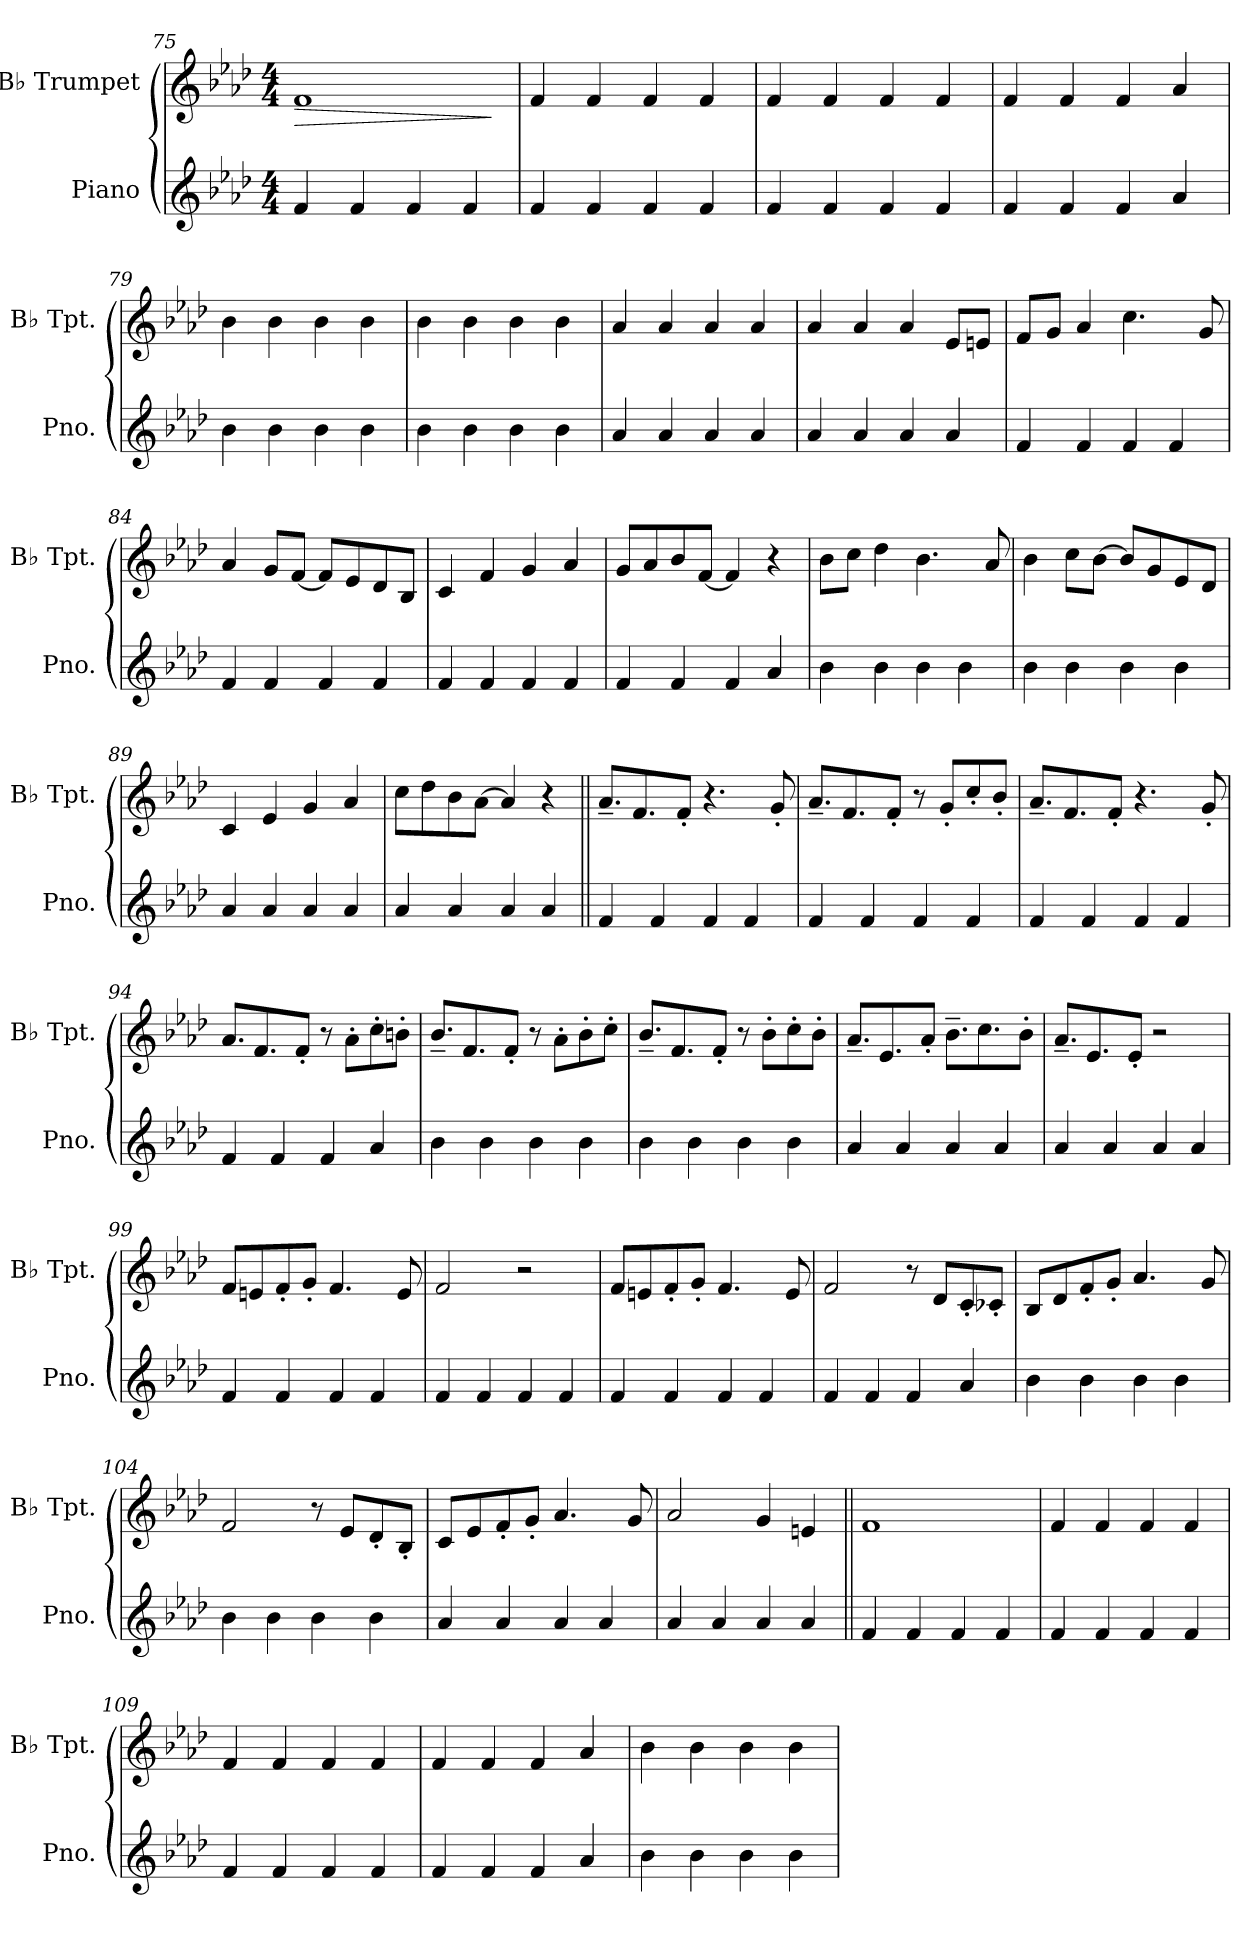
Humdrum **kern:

**kern	**kern	**dynam
*part2	*part1	*part1
*staff2	*staff1	*staff1
*I"Piano	*I"B♭ Trumpet	*
*I'Pno.	*I'B♭ Tpt.	*
*clefG2	*clefG2	*
*k[b-e-a-d-]	*k[b-e-a-d-]	*
*M4/4	*M4/4	*
=75	=75	=75
!	!	!LO:HP:b
4f	1f	>
4f	.	.
4f	.	.
4f	.	.
.	.	]
=76	=76	=76
4f	4f!	.
4f	4f!	.
4f	4f!	.
4f	4f!	.
=77	=77	=77
4f	4f!	.
4f	4f!	.
4f	4f!	.
4f	4f!	.
=78	=78	=78
4f	4f!	.
4f	4f!	.
4f	4f!	.
4a-	4a-!	.
=79	=79	=79
4b-	4b-!	.
4b-	4b-!	.
4b-	4b-!	.
4b-	4b-!	.
=80	=80	=80
4b-	4b-!	.
4b-	4b-!	.
4b-	4b-!	.
4b-	4b-!	.
=81	=81	=81
4a-	4a-!	.
4a-	4a-!	.
4a-	4a-!	.
4a-	4a-!	.
=82	=82	=82
4a-	4a-!	.
4a-	4a-!	.
4a-	4a-!	.
4a-	8e-L	.
.	8enJ	.
=83	=83	=83
4f	8fL	.
.	8gJ	.
4f	4a-	.
4f	4.cc	.
4f	.	.
.	8g	.
=84	=84	=84
4f	4a-	.
4f	8gL	.
.	[8fJ	.
4f	8fL]	.
.	8e-	.
4f	8d-	.
.	8B-J	.
=85	=85	=85
4f	4c	.
4f	4f	.
4f	4g	.
4f	4a-	.
=86	=86	=86
4f	8gL	.
.	8a-	.
4f	8b-	.
.	[8fJ	.
4f	4f]	.
4a-	4r	.
=87	=87	=87
4b-	8b-L	.
.	8ccJ	.
4b-	4dd-	.
4b-	4.b-	.
4b-	.	.
.	8a-	.
=88	=88	=88
4b-	4b-	.
4b-	8ccL	.
.	[8b-J	.
4b-	8b-L]	.
.	8g	.
4b-	8e-	.
.	8d-J	.
=89	=89	=89
4a-	4c	.
4a-	4e-	.
4a-	4g	.
4a-	4a-	.
=90	=90	=90
4a-	8ccL	.
.	8dd-	.
4a-	8b-	.
.	[8a-J	.
4a-	4a-]	.
4a-	4r	.
=91||	=91||	=91||
4f	8.a-~L	.
.	8.f	.
4f	.	.
.	8f'J	.
4f	4.r	.
4f	.	.
.	8g'	.
=92	=92	=92
4f	8.a-~L	.
.	8.f	.
4f	.	.
.	8f'J	.
4f	8r	.
.	8g'L	.
4f	8cc'	.
.	8b-'J	.
=93	=93	=93
4f	8.a-~L	.
.	8.f	.
4f	.	.
.	8f'J	.
4f	4.r	.
4f	.	.
.	8g'	.
=94	=94	=94
4f	8.a-L	.
.	8.f	.
4f	.	.
.	8f'J	.
4f	8r	.
.	8a-'L	.
4a-	8cc'	.
.	8bn'J	.
=95	=95	=95
4b-	8.b-~L	.
.	8.f	.
4b-	.	.
.	8f'J	.
4b-	8r	.
.	8a-'L	.
4b-	8b-'	.
.	8cc'J	.
=96	=96	=96
4b-	8.b-~L	.
.	8.f	.
4b-	.	.
.	8f'J	.
4b-	8r	.
.	8b-'L	.
4b-	8cc'	.
.	8b-'J	.
=97	=97	=97
4a-	8.a-~L	.
.	8.e-	.
4a-	.	.
.	8a-'J	.
4a-	8.b-~L	.
.	8.cc	.
4a-	.	.
.	8b-'J	.
=98	=98	=98
4a-	8.a-~L	.
.	8.e-	.
4a-	.	.
.	8e-'J	.
4a-	2r	.
4a-	.	.
=99	=99	=99
4f	8fL	.
.	8en	.
4f	8f'	.
.	8g'J	.
4f	4.f	.
4f	.	.
.	8e	.
=100	=100	=100
4f	2f	.
4f	.	.
4f	2r	.
4f	.	.
=101	=101	=101
4f	8fL	.
.	8en	.
4f	8f'	.
.	8g'J	.
4f	4.f	.
4f	.	.
.	8e	.
=102	=102	=102
4f	2f	.
4f	.	.
4f	8r	.
.	8d-L	.
4a-	8c'	.
.	8c-X'J	.
=103	=103	=103
4b-	8B-L	.
.	8d-	.
4b-	8f'	.
.	8g'J	.
4b-	4.a-	.
4b-	.	.
.	8g	.
=104	=104	=104
4b-	2f	.
4b-	.	.
4b-	8r	.
.	8e-L	.
4b-	8d-'	.
.	8B-'J	.
=105	=105	=105
4a-	8cL	.
.	8e-	.
4a-	8f'	.
.	8g'J	.
4a-	4.a-	.
4a-	.	.
.	8g	.
=106	=106	=106
4a-	2a-	.
4a-	.	.
4a-	4g	.
4a-	4en	.
=107||	=107||	=107||
4f	1f	.
4f	.	.
4f	.	.
4f	.	.
=108	=108	=108
4f	4f!	.
4f	4f!	.
4f	4f!	.
4f	4f!	.
=109	=109	=109
4f	4f!	.
4f	4f!	.
4f	4f!	.
4f	4f!	.
=110	=110	=110
4f	4f!	.
4f	4f!	.
4f	4f!	.
4a-	4a-!	.
=111	=111	=111
4b-	4b-!	.
4b-	4b-!	.
4b-	4b-!	.
4b-	4b-!	.
=	=	=
*-	*-	*-
